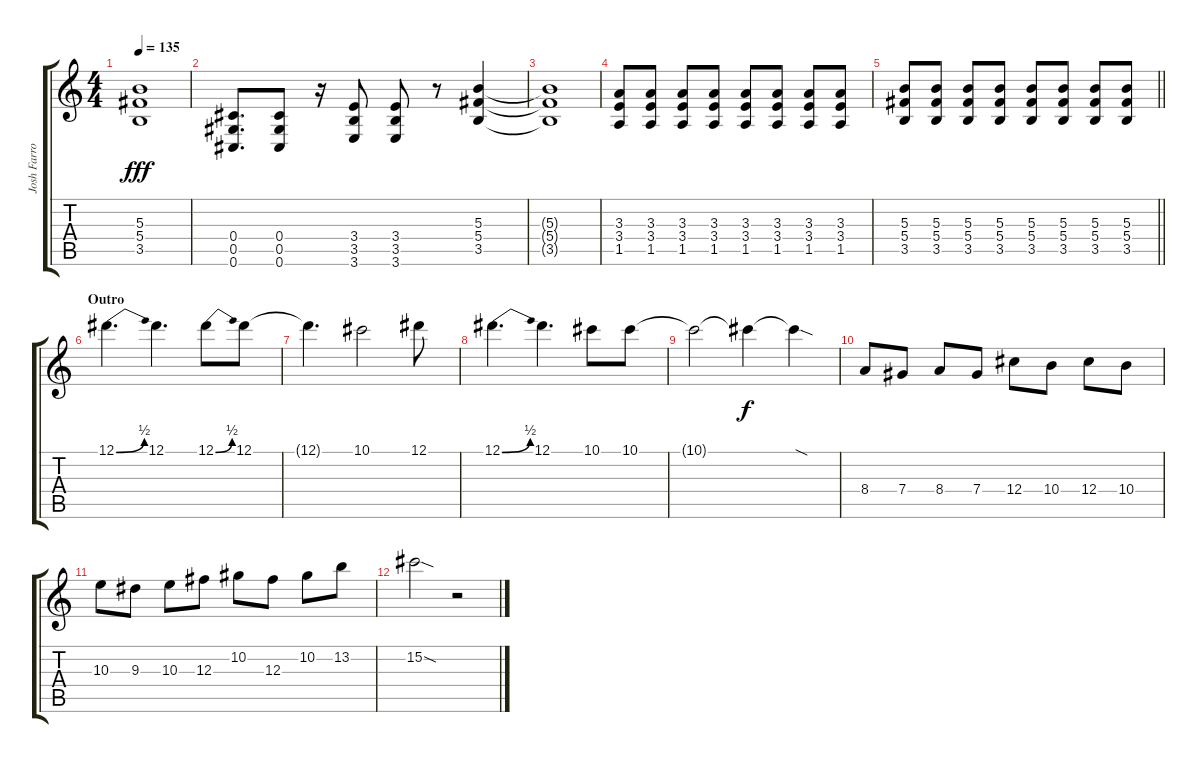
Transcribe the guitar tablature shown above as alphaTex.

\track ("Josh Farro" "Josh Farro") {instrument distortionguitar}
\staff {score tabs}
\tuning (Eb4 Bb3 Gb3 Db3 Ab2 Db2) {hide}
\ts (4 4)
\tempo 135
\clef g2
\ks c
(5.3{t} 5.4{t} 3.5{t}).1{dy fff} |
(0.4 0.5 0.6).8{d} (0.4 0.5 0.6).8 r.16 (3.4 3.5 3.6).8 (3.4 3.5 3.6).8 r.8 (5.3 5.4 3.5).4 |
(5.3{t} 5.4{t} 3.5{t}).1 |
(3.3 3.4 1.5).8 (3.3 3.4 1.5).8 (3.3 3.4 1.5).8 (3.3 3.4 1.5).8 (3.3 3.4 1.5).8 (3.3 3.4 1.5).8 (3.3 3.4 1.5).8 (3.3 3.4 1.5).8 |
\barLineRight lightlight
(5.3 5.4 3.5).8 (5.3 5.4 3.5).8 (5.3 5.4 3.5).8 (5.3 5.4 3.5).8 (5.3 5.4 3.5).8 (5.3 5.4 3.5).8 (5.3 5.4 3.5).8 (5.3 5.4 3.5).8 |
\section ("" "Outro")
12.1{be (bend 0 0 60 2)}.4{d} 12.1.4{d} 12.1{be (bend 0 0 60 2)}.8 12.1.8 |
12.1{t}.4{d} 10.1.2 12.1.8 |
12.1{be (bend 0 0 60 2)}.4{d} 12.1.4{d} 10.1.8 10.1.8 |
10.1{t}.2 10.1{t}.4{dy f} 10.1{sod t}.4 |
8.4.8 7.4.8 8.4.8 7.4.8 12.4.8 10.4.8 12.4.8 10.4.8 |
10.3.8 9.3.8 10.3.8 12.3.8 10.2.8 12.3.8 10.2.8 13.2.8 |
15.2{sod}.2 r.2
